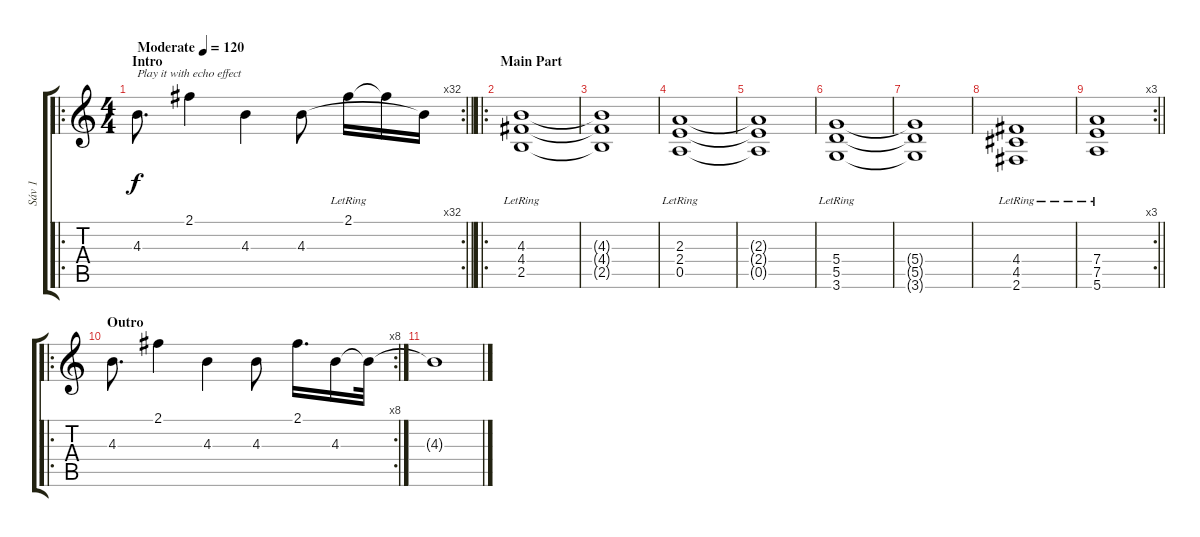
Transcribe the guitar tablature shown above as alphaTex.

\track ("Sáv 1" "Sáv 1") {instrument electricguitarclean}
\staff {score tabs}
\tuning (E4 B3 G3 D3 A2 E2) {hide}
\ro
\rc 32
\ts (4 4)
\section ("" "Intro")
\tempo (120 "Moderate")
\clef g2
\barLineRight lightlight
\ks c
4.3.8{d txt "Play it with echo effect" dy f instrument electricguitarclean} 2.1.4 4.3.4 4.3.8 2.1{lr}.16 2.1{t}.16 4.3{t}.16 |
\ro
\section ("" "Main Part")
(4.3{lr} 4.4{lr} 2.5{lr}).1{instrument overdrivenguitar} |
(4.3{t} 4.4{t} 2.5{t}).1{instrument overdrivenguitar} |
(2.3{lr} 2.4{lr} 0.5{lr}).1 |
(2.3{t} 2.4{t} 0.5{t}).1 |
(5.4{lr} 5.5{lr} 3.6{lr}).1 |
(5.4{t} 5.5{t} 3.6{t}).1 |
(4.4{lr} 4.5{lr} 2.6{lr}).1 |
\rc 3
\barLineRight lightlight
(7.4{lr} 7.5{lr} 5.6{lr}).1 |
\ro
\rc 8
\section ("" "Outro")
4.3.8{d instrument electricguitarclean} 2.1.4 4.3.4 4.3.8 2.1.16{d} 4.3.16 4.3{t}.32 |
4.3{t}.1
